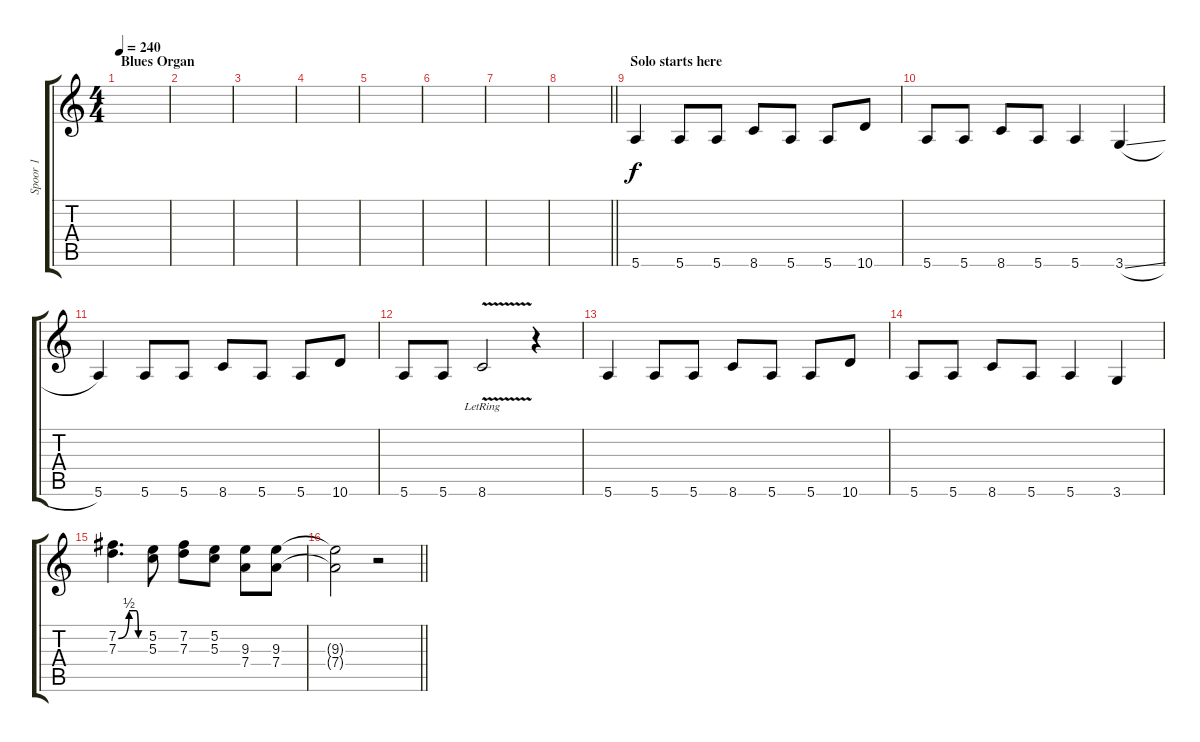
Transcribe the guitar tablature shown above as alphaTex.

\track ("Spoor 1" "Spoor 1") {instrument distortionguitar}
\staff {score tabs}
\tuning (E4 B3 G3 D3 A2 E2) {hide}
\ts (4 4)
\section ("" "Blues Organ")
\tempo 240
\clef g2
\ks c
|
|
|
|
|
|
|
\barLineRight lightlight
|
\section ("" "Solo starts here")
5.6.4{beam Up} 5.6.8{beam Up} 5.6.8{beam Up} 8.6.8{beam Up} 5.6.8{beam Up} 5.6.8{beam Up} 10.6.8{beam Up} |
5.6.8{beam Up} 5.6.8{beam Up} 8.6.8{beam Up} 5.6.8{beam Up} 5.6.4{beam Up} 3.6{sl}.4{beam Up} |
5.6.4{beam Up} 5.6.8{beam Up} 5.6.8{beam Up} 8.6.8{beam Up} 5.6.8{beam Up} 5.6.8{beam Up} 10.6.8{beam Up} |
5.6.8{beam Up} 5.6.8{beam Up} 8.6{v lr}.2{beam Up} r.4 |
5.6.4{beam Up} 5.6.8{beam Up} 5.6.8{beam Up} 8.6.8{beam Up} 5.6.8{beam Up} 5.6.8{beam Up} 10.6.8{beam Up} |
5.6.8{beam Up} 5.6.8{beam Up} 8.6.8{beam Up} 5.6.8{beam Up} 5.6.4{beam Up} 3.6.4{beam Up} |
(7.2{be (custom 0 0 24 2 40 2 45 0 60 0)} 7.3).4{d} (5.2 5.3).8 (7.2 7.3).8 (5.2 5.3).8 (9.3 7.4).8 (9.3 7.4).8 |
\barLineRight lightlight
(9.3{t} 7.4{t}).2 r.2
